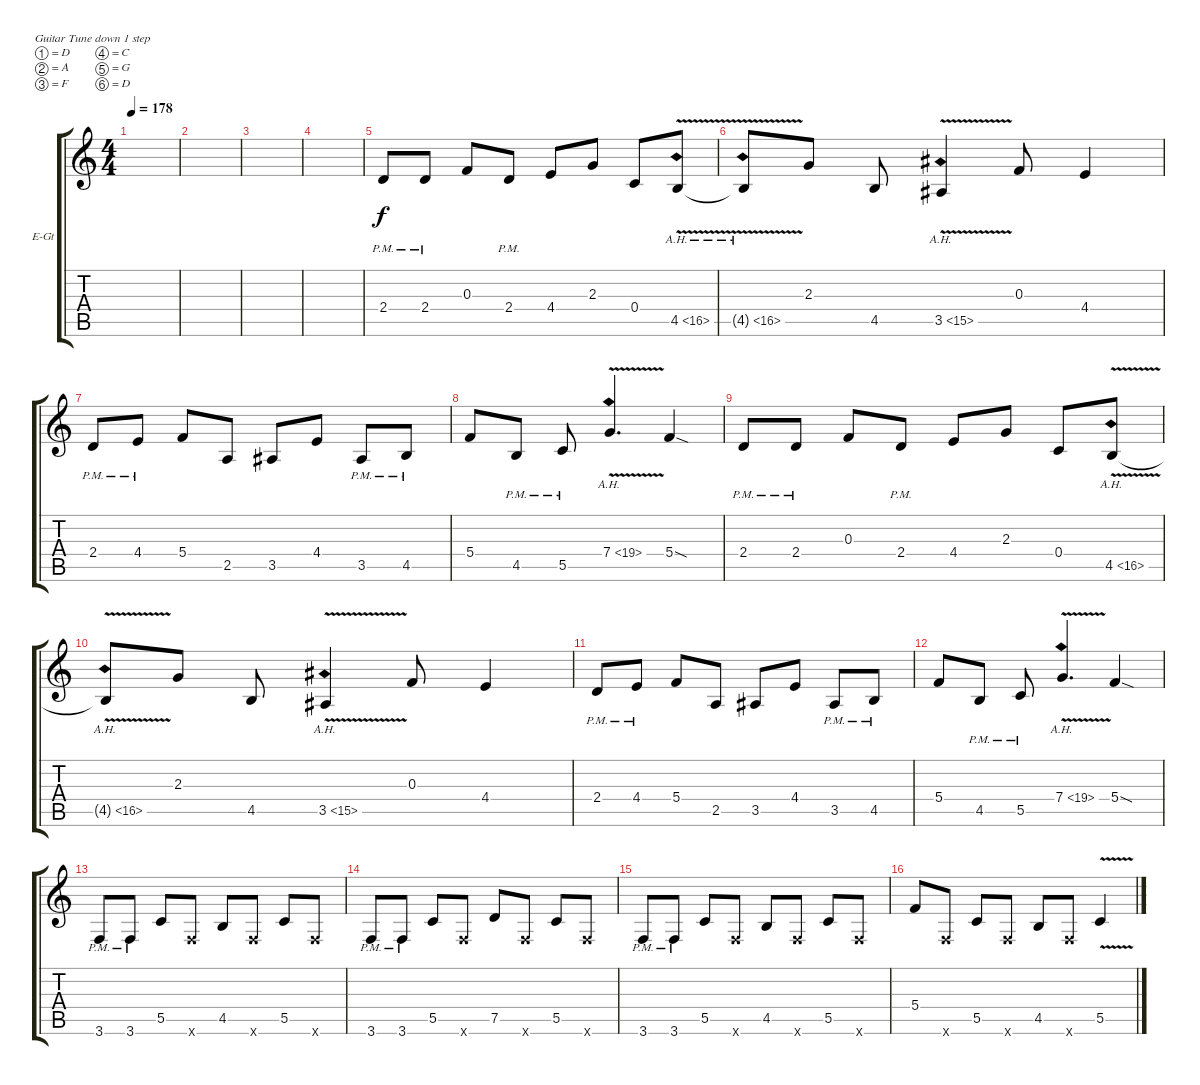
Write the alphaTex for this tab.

\defaultSystemsLayout 4
\bracketExtendMode groupsimilarinstruments
\firstSystemTrackNameOrientation horizontal
\otherSystemsTrackNameOrientation horizontal
\track ("Rithm Guitar 1" "E-Gt") {instrument distortionguitar}
\staff {score tabs}
\tuning (D4 A3 F3 C3 G2 D2)
\ts (4 4)
\tempo 178
\clef g2
\ks c
|
|
|
|
2.4{pm}.8 2.4{pm}.8 0.3.8 2.4{pm}.8 4.4.8 2.3.8 0.4.8 4.5{ah 12 v}.8 |
4.5{ah 12 v t}.8 2.3.8 4.5.8 3.5{ah 12 v}.4 0.3.8 4.4.4 |
2.4{pm}.8 4.4{pm}.8 5.4.8 2.5.8 3.5.8 4.4.8 3.5{pm}.8 4.5{pm}.8 |
5.4.8 4.5{pm}.8 5.5{pm}.8 7.4{ah 12 v}.4{d} 5.4{sod}.4 |
2.4{pm}.8 2.4{pm}.8 0.3.8 2.4{pm}.8 4.4.8 2.3.8 0.4.8 4.5{ah 12 v}.8 |
4.5{ah 12 v t}.8 2.3.8 4.5.8 3.5{ah 12 v}.4 0.3.8 4.4.4 |
2.4{pm}.8 4.4{pm}.8 5.4.8 2.5.8 3.5.8 4.4.8 3.5{pm}.8 4.5{pm}.8 |
5.4.8 4.5{pm}.8 5.5{pm}.8 7.4{ah 12 v}.4{d} 5.4{sod}.4 |
3.6{pm}.8 3.6{pm}.8 5.5.8 3.6{x}.8 4.5.8 3.6{x}.8 5.5.8 3.6{x}.8 |
3.6{pm}.8 3.6{pm}.8 5.5.8 3.6{x}.8 7.5.8 3.6{x}.8 5.5.8 3.6{x}.8 |
3.6{pm}.8 3.6{pm}.8 5.5.8 3.6{x}.8 4.5.8 3.6{x}.8 5.5.8 3.6{x}.8 |
5.4.8 3.6{x}.8 5.5.8 3.6{x}.8 4.5.8 3.6{x}.8 5.5{v}.4
